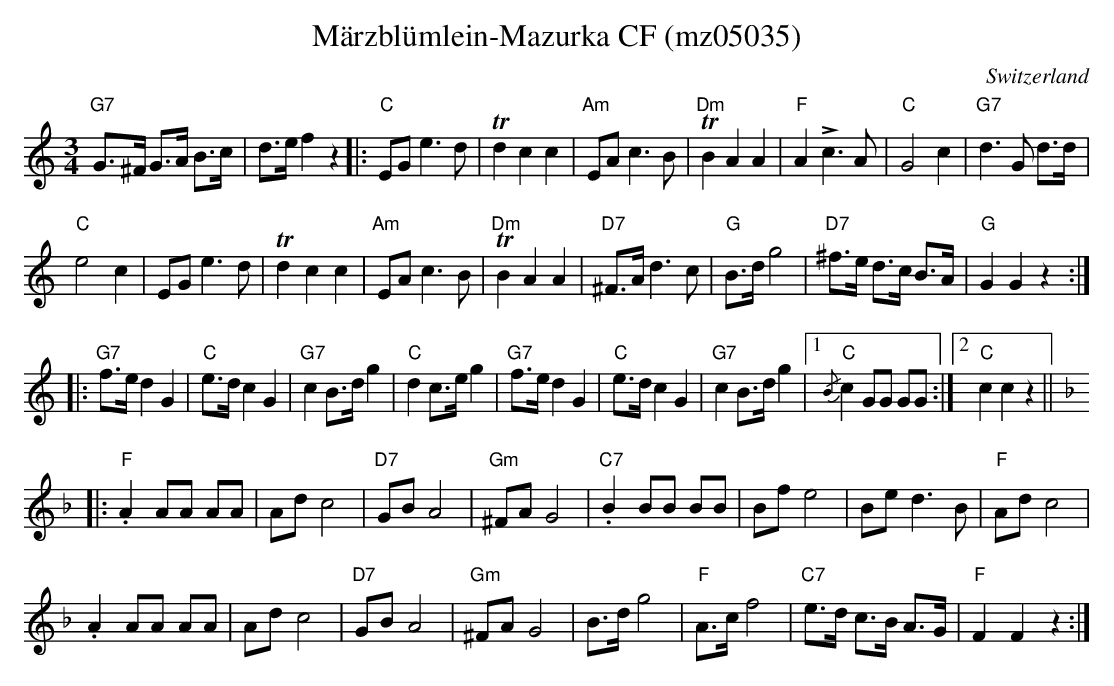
X:1
T:M\"arzbl\"umlein-Mazurka CF (mz05035)
M:3/4
L:1/8
O:Switzerland
K:C transpose=3 %%MIDI gchordon
"G7"G>^F G>A B>c | d>ef2z2 |: "C"EG e3d | Td2c2c2 | "Am"EAc3B | "Dm"TB2A2A2 | "F"A2!>!c3A | "C"G4c2 | "G7"d3G d>d |
"C"e4c2 | EGe3d | Td2c2c2 | "Am"EAc3B | "Dm"TB2A2A2 | "D7"^F>Ad3c | "G"B>dg4 | "D7"^f>e d>c B>A | "G"G2G2z2 ::
"G7"f>ed2G2 | "C"e>dc2G2 | "G7"c2B>dg2 | "C"d2c>eg2 | "G7"f>ed2G2 | "C"e>dc2G2 | "G7"c2B>dg2 |1 "C"{/B}c2 GG GG :|2 "C"c2c2z2 || [K:F]
|:"F".A2 AA AA | Adc4 | "D7"GBA4 | "Gm"^FAG4 | "C7".B2 BB BB | Bfe4 | Bed3B | "F"Adc4 |
.A2 AA AA | Adc4 | "D7"GBA4 | "Gm"^FAG4 | B>dg4 | "F"A>cf4 | "C7"e>d c>B A>G | "F"F2F2z2 :|
